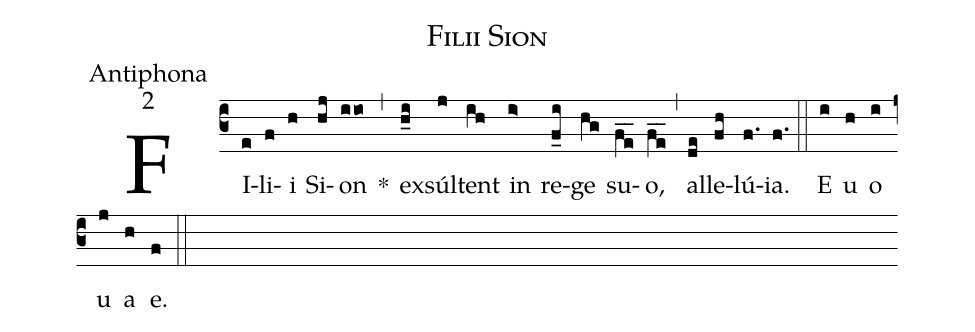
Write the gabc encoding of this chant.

name:Filii Sion;
office-part:Antiphona;
mode:2;
%%
(c3) FI(e)li(f)i(h) Si(hj)on(iio) *(,) ex(h_i)súl(j)tent(ih) in(i>) re(f_i)ge(hg) su(f_e_)o,(f_e_) (,) al(de)le(fh)lú(f.)ia.(f.) (::) E(i) u(h) o(i) u(j) a(h) e.(f) (::)
